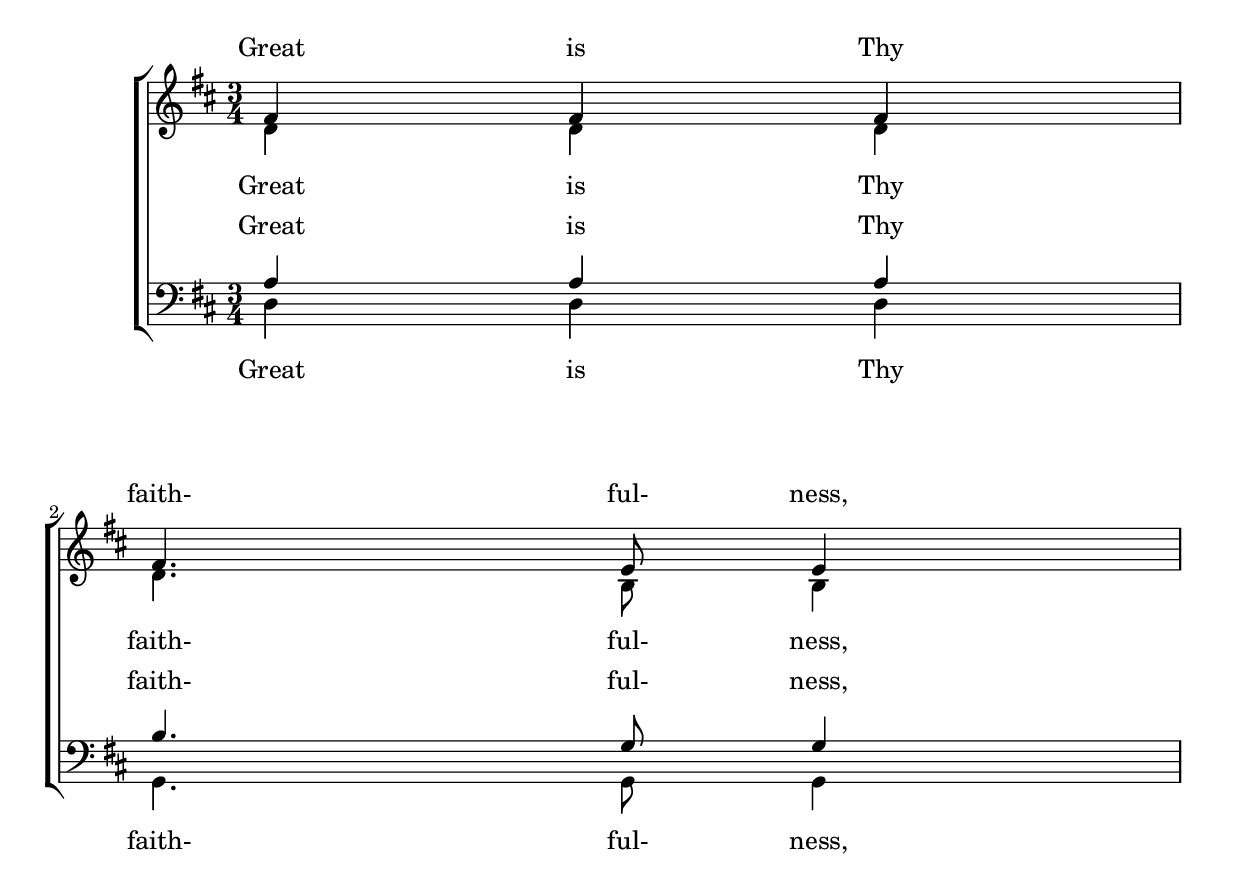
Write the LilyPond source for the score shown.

%% DO NOT EDIT this file manually; it is automatically
%% generated from LSR http://lsr.dsi.unimi.it
%% Make any changes in LSR itself, or in Documentation/snippets/new/ ,
%% and then run scripts/auxiliar/makelsr.py
%%
%% This file is in the public domain.
\version "2.14.2"

\header {
  lsrtags = "vocal-music"

  texidoc = "
The vertical spacing engine changed for version 2.14.  This can cause
lyrics to be spaced differently.  It is possible to set properties for
@code{Lyric} and @code{Staff} contexts to get the spacing engine to
behave as it did in version 2.12.

"
  doctitle = "Obtaining 2.12 lyrics spacing in newer versions"
} % begin verbatim

global = {
  \key d \major
  \time 3/4
}

sopMusic = \relative c' {
  % VERSE ONE
  fis4 fis fis | \break
  fis4. e8 e4
}

altoMusic = \relative c' {
  % VERSE ONE
  d4 d d |
  d4. b8 b4 |
}

tenorMusic = \relative c' {
  a4 a a |
  b4. g8 g4 |
}

bassMusic = \relative c {
  d4 d d |
  g,4. g8 g4 |
}

words = \lyricmode {
  Great is Thy faith- ful- ness,
}

\score {
  \new ChoirStaff <<
    \new Lyrics = sopranos
    \new Staff = women <<
      \new Voice = "sopranos" {
        \voiceOne
        \global \sopMusic
      }
      \new Voice = "altos" {
        \voiceTwo
        \global \altoMusic
      }
    >>
    \new Lyrics = "altos"
    \new Lyrics = "tenors"
    \new Staff = men <<
      \clef bass
      \new Voice = "tenors" {
        \voiceOne
        \global \tenorMusic
      }
      \new Voice = "basses" {
        \voiceTwo  \global \bassMusic
      }
    >>
    \new Lyrics = basses
    \context Lyrics = sopranos \lyricsto sopranos \words
    \context Lyrics = altos \lyricsto altos \words
    \context Lyrics = tenors \lyricsto tenors \words
    \context Lyrics = basses \lyricsto basses \words
  >>
  \layout {
    \context {
      \Lyrics
      \override VerticalAxisGroup #'staff-affinity = ##f
      \override VerticalAxisGroup #'staff-staff-spacing =
        #'((basic-distance . 0)
	   (minimum-distance . 2)
	   (padding . 2))
    }
    \context {
      \Staff
      \override VerticalAxisGroup #'staff-staff-spacing =
        #'((basic-distance . 0)
	   (minimum-distance . 2)
	   (padding . 2))
    }
  }
}
